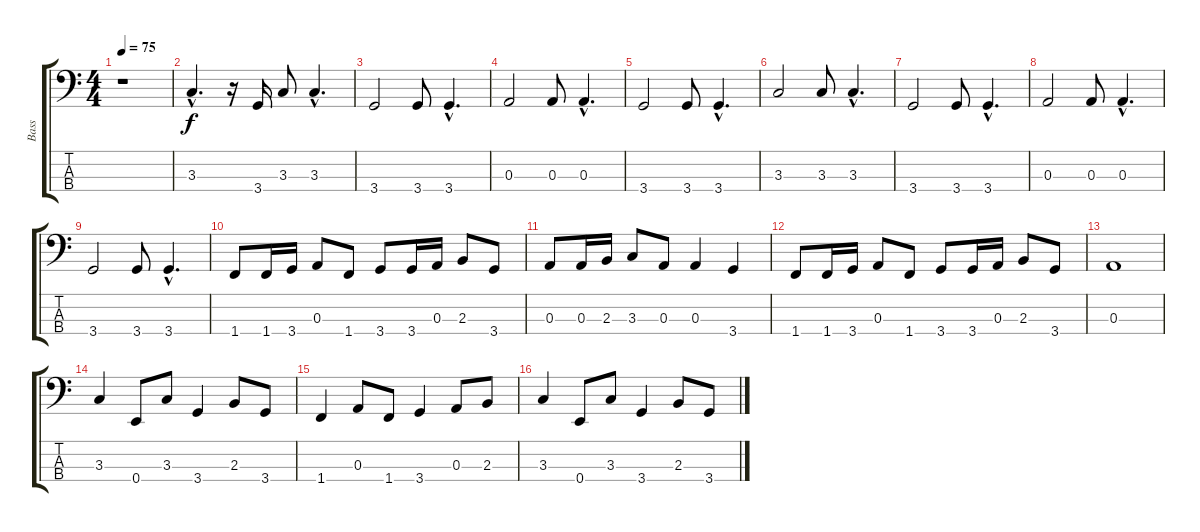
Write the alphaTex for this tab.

\track ("Bass" "Bass") {instrument electricbassfinger}
\staff {score tabs}
\tuning (G2 D2 A1 E1) {hide}
\ts (4 4)
\tempo 75
\clef f4
\ks c
r.1{dy f} |
3.3{hac}.4{d} r.16 3.4.16 3.3.8 3.3{hac}.4{d} |
3.4.2 3.4.8 3.4{hac}.4{d} |
0.3.2 0.3.8 0.3{hac}.4{d} |
3.4.2 3.4.8 3.4{hac}.4{d} |
3.3.2 3.3.8 3.3{hac}.4{d} |
3.4.2 3.4.8 3.4{hac}.4{d} |
0.3.2 0.3.8 0.3{hac}.4{d} |
3.4.2 3.4.8 3.4{hac}.4{d} |
1.4.8 1.4.16 3.4.16 0.3.8 1.4.8 3.4.8 3.4.16 0.3.16 2.3.8 3.4.8 |
0.3.8 0.3.16 2.3.16 3.3.8 0.3.8 0.3.4 3.4.4 |
1.4.8 1.4.16 3.4.16 0.3.8 1.4.8 3.4.8 3.4.16 0.3.16 2.3.8 3.4.8 |
0.3.1 |
3.3.4 0.4.8 3.3.8 3.4.4 2.3.8 3.4.8 |
1.4.4 0.3.8 1.4.8 3.4.4 0.3.8 2.3.8 |
3.3.4 0.4.8 3.3.8 3.4.4 2.3.8 3.4.8
